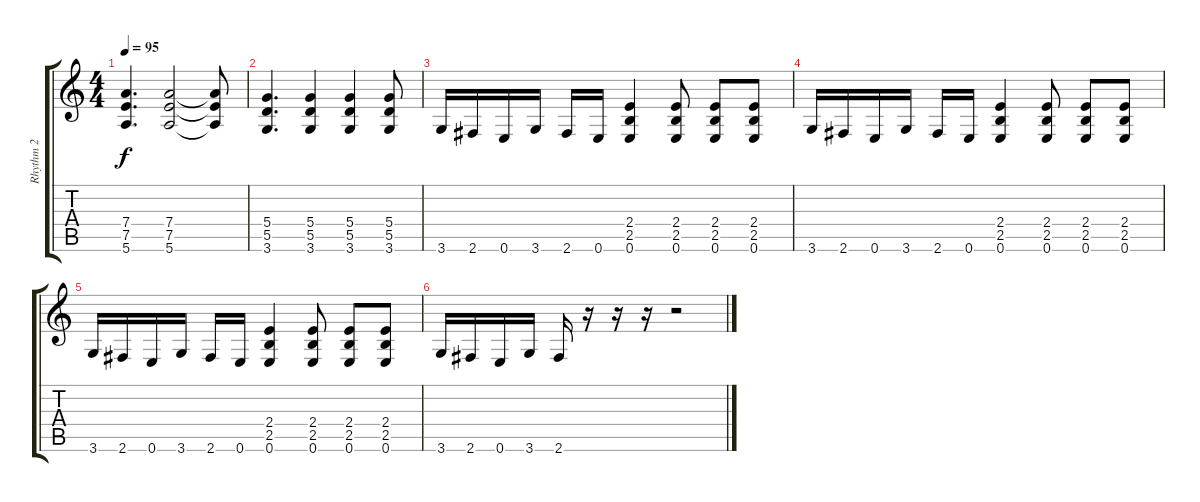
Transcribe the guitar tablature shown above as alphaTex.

\track ("Rhythm 2" "Rhythm 2") {instrument overdrivenguitar}
\staff {score tabs}
\tuning (E4 B3 G3 D3 A2 E2) {hide}
\ts (4 4)
\tempo 95
\clef g2
\ks c
(7.4 7.5 5.6).4{d dy f} (7.4 7.5 5.6).2 (7.4{t} 7.5{t} 5.6{t}).8 |
(5.4 5.5 3.6).4{d} (5.4 5.5 3.6).4 (5.4 5.5 3.6).4 (5.4 5.5 3.6).8 |
3.6.16 2.6.16 0.6.16 3.6.16 2.6.16 0.6.16 (2.4 2.5 0.6).4 (2.4 2.5 0.6).8 (2.4 2.5 0.6).8 (2.4 2.5 0.6).8 |
3.6.16 2.6.16 0.6.16 3.6.16 2.6.16 0.6.16 (2.4 2.5 0.6).4 (2.4 2.5 0.6).8 (2.4 2.5 0.6).8 (2.4 2.5 0.6).8 |
3.6.16 2.6.16 0.6.16 3.6.16 2.6.16 0.6.16 (2.4 2.5 0.6).4 (2.4 2.5 0.6).8 (2.4 2.5 0.6).8 (2.4 2.5 0.6).8 |
3.6.16 2.6.16 0.6.16 3.6.16 2.6.16 r.16 r.16 r.16 r.2
